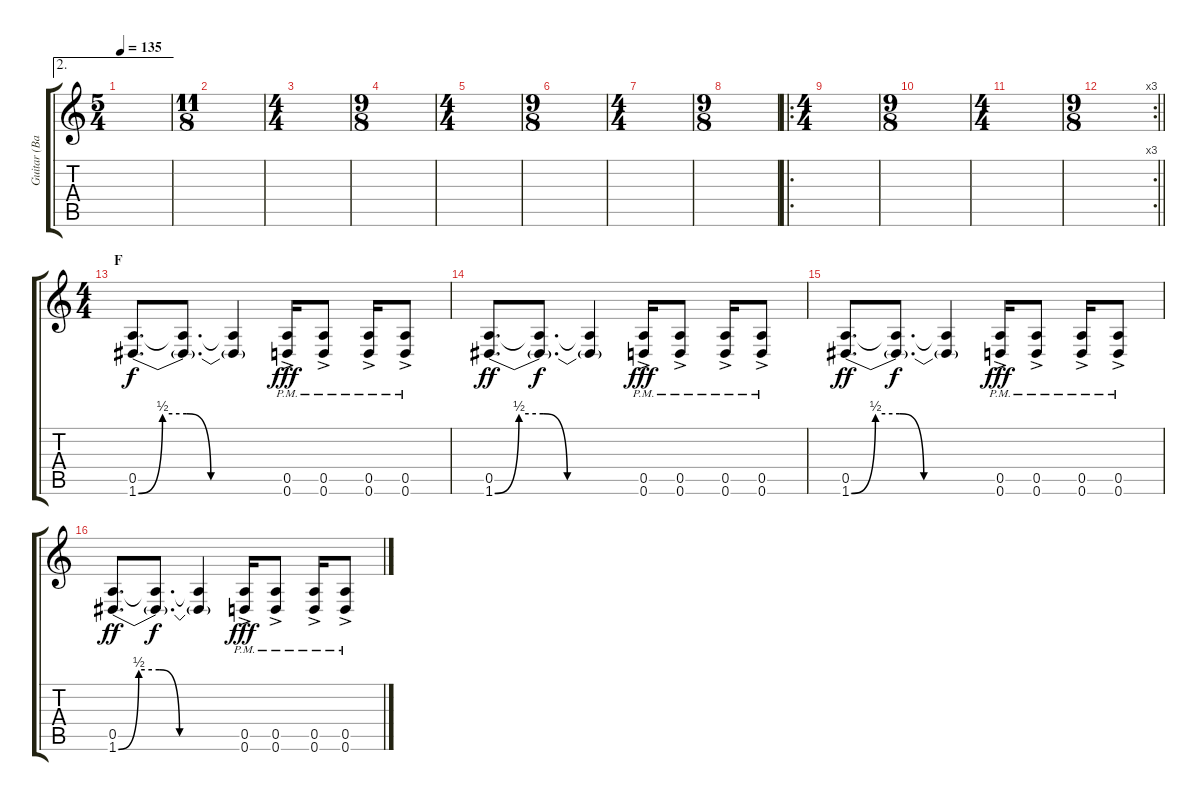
\track ("Guitar (Backup)" "Guitar (Ba") {instrument distortionguitar}
\staff {score tabs}
\tuning (E4 B3 G3 D3 A2 D2) {hide}
\ae 2
\ts (5 4)
\tempo 135
\clef g2
\ks c
|
\ts (11 8)
|
\ts (4 4)
|
\ts (9 8)
|
\ts (4 4)
|
\ts (9 8)
|
\ts (4 4)
|
\ts (9 8)
|
\ro
\ts (4 4)
|
\ts (9 8)
|
\ts (4 4)
|
\rc 3
\ts (9 8)
\barLineRight lightlight
|
\ts (4 4)
\section ("" "F")
(0.5 1.6{be (custom 0 0 10 2 20 2 30 0 60 0)}).8{d} (0.5{t} 1.6{t}).8{d dy f} (0.5{t} 1.6{t}).4 (0.5{ac pm} 0.6{ac pm}).16{dy fff} (0.5{ac pm} 0.6{ac pm}).8 (0.5{ac pm} 0.6{ac pm}).16 (0.5{ac pm} 0.6{ac pm}).8 |
(0.5 1.6{be (custom 0 0 10 2 20 2 30 0 60 0)}).8{d dy ff} (0.5{t} 1.6{t}).8{d dy f} (0.5{t} 1.6{t}).4 (0.5{ac pm} 0.6{ac pm}).16{dy fff} (0.5{ac pm} 0.6{ac pm}).8 (0.5{ac pm} 0.6{ac pm}).16 (0.5{ac pm} 0.6{ac pm}).8 |
(0.5 1.6{be (custom 0 0 10 2 20 2 30 0 60 0)}).8{d dy ff} (0.5{t} 1.6{t}).8{d dy f} (0.5{t} 1.6{t}).4 (0.5{ac pm} 0.6{ac pm}).16{dy fff} (0.5{ac pm} 0.6{ac pm}).8 (0.5{ac pm} 0.6{ac pm}).16 (0.5{ac pm} 0.6{ac pm}).8 |
(0.5 1.6{be (custom 0 0 10 2 20 2 30 0 60 0)}).8{d dy ff} (0.5{t} 1.6{t}).8{d dy f} (0.5{t} 1.6{t}).4 (0.5{ac pm} 0.6{ac pm}).16{dy fff} (0.5{ac pm} 0.6{ac pm}).8 (0.5{ac pm} 0.6{ac pm}).16 (0.5{ac pm} 0.6{ac pm}).8
